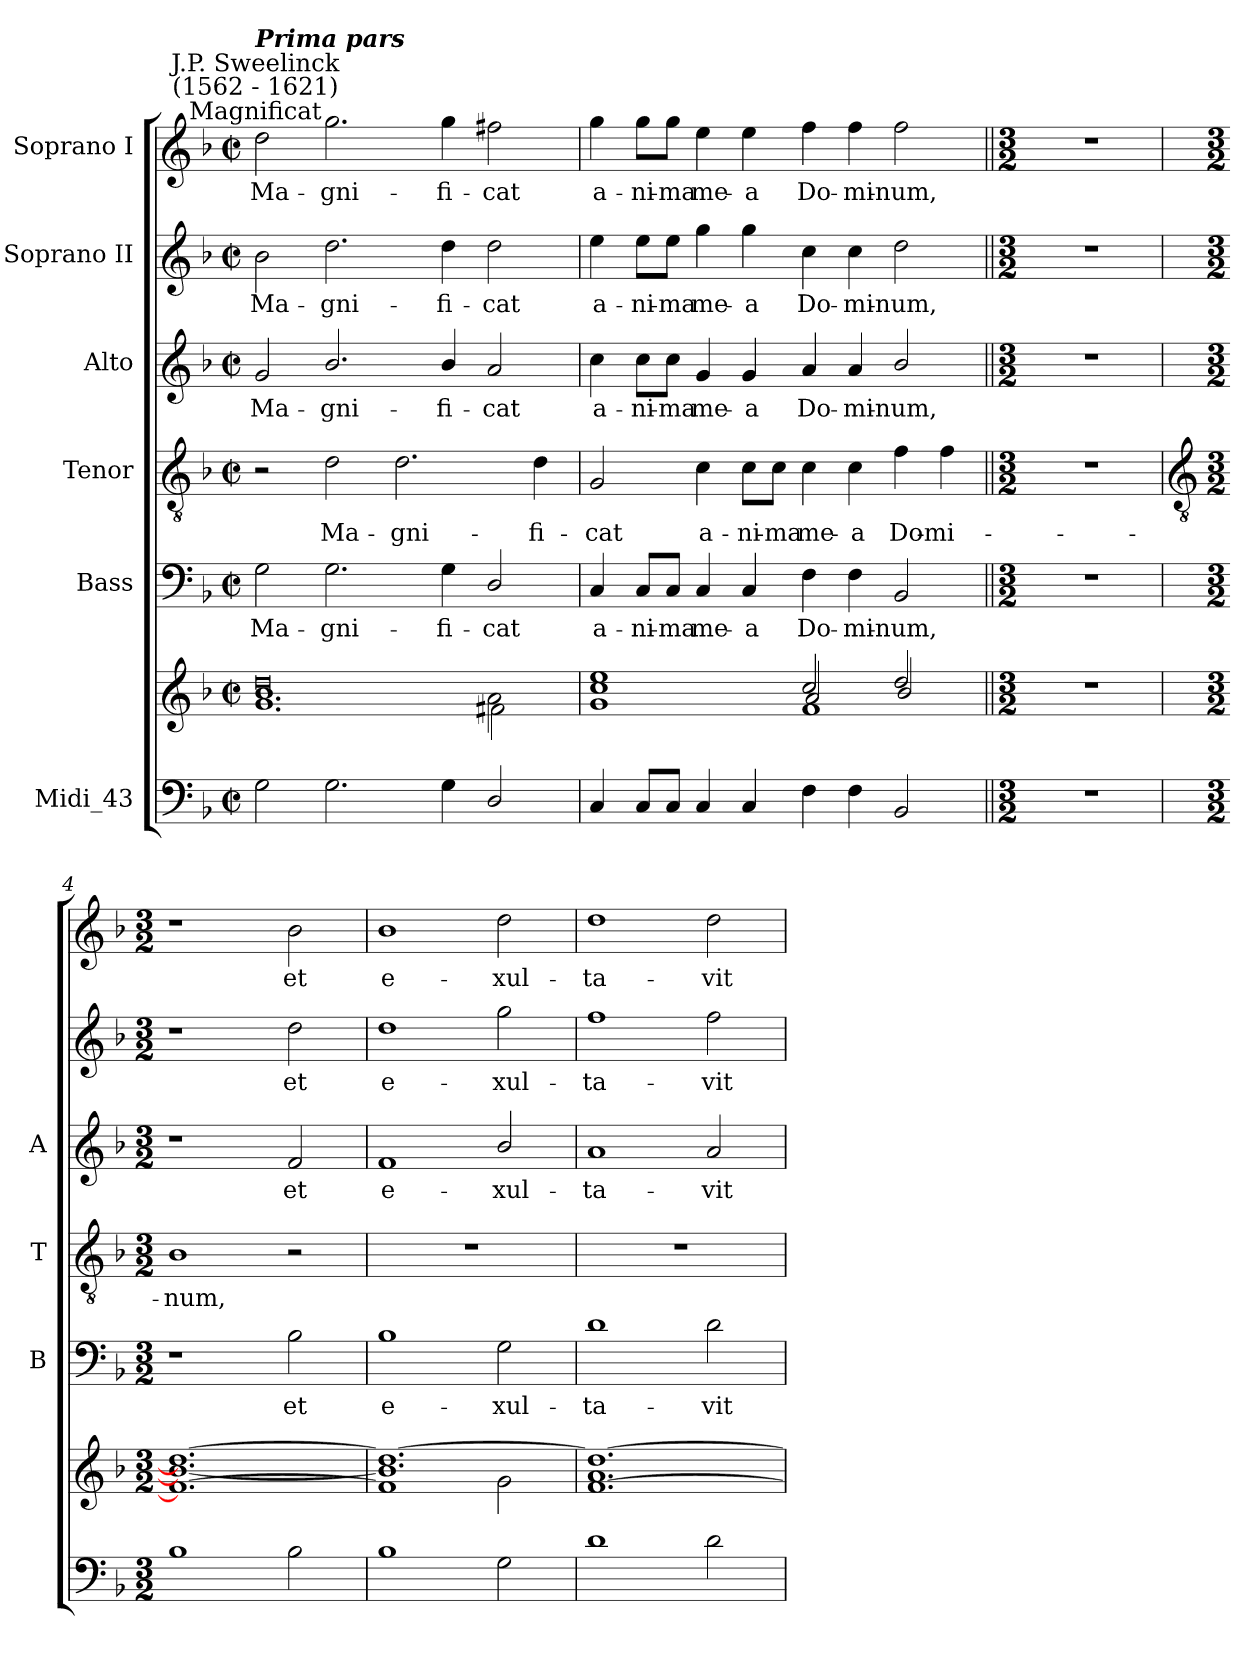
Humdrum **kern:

**kern	**kern	**kern	**text	**kern	**text	**kern	**text	**kern	**text	**kern	**text
*part6	*part6	*part5	*part5	*part4	*part4	*part3	*part3	*part2	*part2	*part1	*part1
*staff7	*staff6	*staff5	*staff5	*staff4	*staff4	*staff3	*staff3	*staff2	*staff2	*staff1	*staff1
*I"Midi_43	*	*I"Bass	*	*I"Tenor	*	*I"Alto	*	*I"Soprano II	*	*I"Soprano I	*
*	*	*I'B	*	*I'T	*	*I'A	*	*	*	*	*
*clefF4	*clefG2	*clefF4	*	*clefGv2	*	*clefG2	*	*clefG2	*	*clefG2	*
*k[b-]	*k[b-]	*k[b-]	*	*k[b-]	*	*k[b-]	*	*k[b-]	*	*k[b-]	*
*F:	*F:	*F:	*	*F:	*	*F:	*	*F:	*	*F:	*
*M4/2	*M4/2	*M4/2	*	*M4/2	*	*M4/2	*	*M4/2	*	*M4/2	*
*met(c|)	*met(c|)	*met(c|)	*	*met(c|)	*	*met(c|)	*	*met(c|)	*	*met(c|)	*
=1	=1	=1	=1	=1	=1	=1	=1	=1	=1	=1	=1
*	*^	*	*	*	*	*	*	*	*	*	*
*	*	*^	*	*	*	*	*	*	*	*	*	*
!	!	!	!	!	!	!	!	!	!	!	!	!LO:TX:a:cj:t=Magnificat	!
!	!	!	!	!	!	!	!	!	!	!	!	!LO:TX:a:cj:t=J.P. Sweelinck\n(1562 - 1621)	!
!	!	!	!	!	!	!	!	!	!	!	!	!LO:TX:a:Bi:t=Prima pars	!
!	!	!	!	!	!LO:LY:b	!	!	!	!LO:LY:b	!	!LO:LY:b	!	!LO:LY:b
2G	0dd/	1.b-\	1.g\	2G	Ma-	2r	.	2g	Ma-	2b-	Ma-	2dd	Ma-
!	!	!	!	!	!LO:LY:b	!	!LO:LY:b	!	!LO:LY:b	!	!LO:LY:b	!	!LO:LY:b
2.G	.	.	.	2.G	-gni-	2d	Ma-	2.b-/	-gni-	2.dd	-gni-	2.gg	-gni-
!	!	!	!	!	!	!	!LO:LY:b	!	!	!	!	!	!
.	.	.	.	.	.	2.d	-gni-	.	.	.	.	.	.
!	!	!	!	!	!LO:LY:b	!	!	!	!LO:LY:b	!	!LO:LY:b	!	!LO:LY:b
4G	.	.	.	4G	-fi-	.	.	4b-/	-fi-	4dd	-fi-	4gg	-fi-
!	!	!	!	!	!LO:LY:b	!	!	!	!LO:LY:b	!	!LO:LY:b	!	!LO:LY:b
2D/	.	2a\	2f#X\	2D/	-cat	.	.	2a	-cat	2dd	-cat	2ff#X	-cat
!	!	!	!	!	!	!	!LO:LY:b	!	!	!	!	!	!
.	.	.	.	.	.	4d	-fi-	.	.	.	.	.	.
=2	=2	=2	=2	=2	=2	=2	=2	=2	=2	=2	=2	=2	=2
!	!	!	!	!	!LO:LY:b	!	!LO:LY:b	!	!LO:LY:b	!	!LO:LY:b	!	!LO:LY:b
4C	1ee\	1cc\	1g\	4C	a-	2G	-cat	4cc	a-	4ee	a-	4gg	a-
!	!	!	!	!	!LO:LY:b	!	!	!	!LO:LY:b	!	!LO:LY:b	!	!LO:LY:b
8CL	.	.	.	8C/L	-ni-	.	.	8cc\L	-ni-	8ee\L	-ni-	8gg\L	-ni-
!	!	!	!	!	!LO:LY:b	!	!	!	!LO:LY:b	!	!LO:LY:b	!	!LO:LY:b
8CJ	.	.	.	8C/J	-ma	.	.	8cc\J	-ma	8ee\J	-ma	8gg\J	-ma
!	!	!	!	!	!LO:LY:b	!	!LO:LY:b	!	!LO:LY:b	!	!LO:LY:b	!	!LO:LY:b
4C	.	.	.	4C	me-	4c	a-	4g	me-	4gg	me-	4ee	me-
!	!	!	!	!	!LO:LY:b	!	!LO:LY:b	!	!LO:LY:b	!	!LO:LY:b	!	!LO:LY:b
4C	.	.	.	4C	-a	8c\L	-ni-	4g	-a	4gg	-a	4ee	-a
!	!	!	!	!	!	!	!LO:LY:b	!	!	!	!	!	!
.	.	.	.	.	.	8c\J	-ma	.	.	.	.	.	.
!	!	!	!	!	!LO:LY:b	!	!LO:LY:b	!	!LO:LY:b	!	!LO:LY:b	!	!LO:LY:b
4F	2cc/	2a/	1f\	4F	Do-	4c	me-	4a	Do-	4cc	Do-	4ff	Do-
!	!	!	!	!	!LO:LY:b	!	!LO:LY:b	!	!LO:LY:b	!	!LO:LY:b	!	!LO:LY:b
4F	.	.	.	4F	-mi-	4c	-a	4a	-mi-	4cc	-mi-	4ff	-mi-
!	!	!	!	!	!LO:LY:b	!	!LO:LY:b	!	!LO:LY:b	!	!LO:LY:b	!	!LO:LY:b
2BB-	2dd/	2b-/	.	2BB-	-num,	4f	Do-	2b-/	-num,	2dd	-num,	2ff	-num,
!	!	!	!	!	!	!	!LO:LY:b	!	!	!	!	!	!
.	.	.	.	.	.	4f	-mi-	.	.	.	.	.	.
*	*v	*v	*v	*	*	*	*	*	*	*	*	*	*
=3||	=3||	=3||	=3||	=3||	=3||	=3||	=3||	=3||	=3||	=3||	=3||
*M3/2	*M3/2	*M3/2	*	*M3/2	*	*M3/2	*	*M3/2	*	*M3/2	*
1.r	1.r	1.r	.	1.r	.	1.r	.	1.r	.	1.r	.
!!LO:LB:g=z
=4	=4	=4	=4	=4	=4	=4	=4	=4	=4	=4	=4
*	*	*	*	*clefGv2	*	*	*	*	*	*	*
*M3/2	*M3/2	*M3/2	*	*M3/2	*	*M3/2	*	*M3/2	*	*M3/2	*
*	*^	*	*	*	*	*	*	*	*	*	*
*	*	*^	*	*	*	*	*	*	*	*	*	*
!	!	!	!	!	!	!	!LO:LY:b	!	!	!	!	!	!
1B-	1.dd/_	1.b-/_	1.f/_	1r	.	1B-	-num,	1r	.	1r	.	1r	.
!	!	!	!	!	!LO:LY:b	!	!	!	!LO:LY:b	!	!LO:LY:b	!	!LO:LY:b
2B-	.	.	.	2B-	et	2r	.	2f	et	2dd	et	2b-	et
=5	=5	=5	=5	=5	=5	=5	=5	=5	=5	=5	=5	=5	=5
!	!	!	!	!	!LO:LY:b	!	!	!	!LO:LY:b	!	!LO:LY:b	!	!LO:LY:b
1B-	1.dd/_	1.b-/]	1f\]	1B-	e-	1.r	.	1f	e-	1dd	e-	1b-	e-
!	!	!	!	!	!LO:LY:b	!	!	!	!LO:LY:b	!	!LO:LY:b	!	!LO:LY:b
2G	.	.	2g\	2G	-xul-	.	.	2b-/	-xul-	2gg	-xul-	2dd	-xul-
=6	=6	=6	=6	=6	=6	=6	=6	=6	=6	=6	=6	=6	=6
!	!	!	!	!	!LO:LY:b	!	!	!	!LO:LY:b	!	!LO:LY:b	!	!LO:LY:b
1d	1.dd/_	1.a/	[1.f/	1d	-ta-	1.r	.	1a	-ta-	1ff	-ta-	1dd	-ta-
!	!	!	!	!	!LO:LY:b	!	!	!	!LO:LY:b	!	!LO:LY:b	!	!LO:LY:b
2d	.	.	.	2d	-vit	.	.	2a	-vit	2ff	-vit	2dd	-vit
*	*v	*v	*v	*	*	*	*	*	*	*	*	*	*
=	=	=	=	=	=	=	=	=	=	=	=
*-	*-	*-	*-	*-	*-	*-	*-	*-	*-	*-	*-
